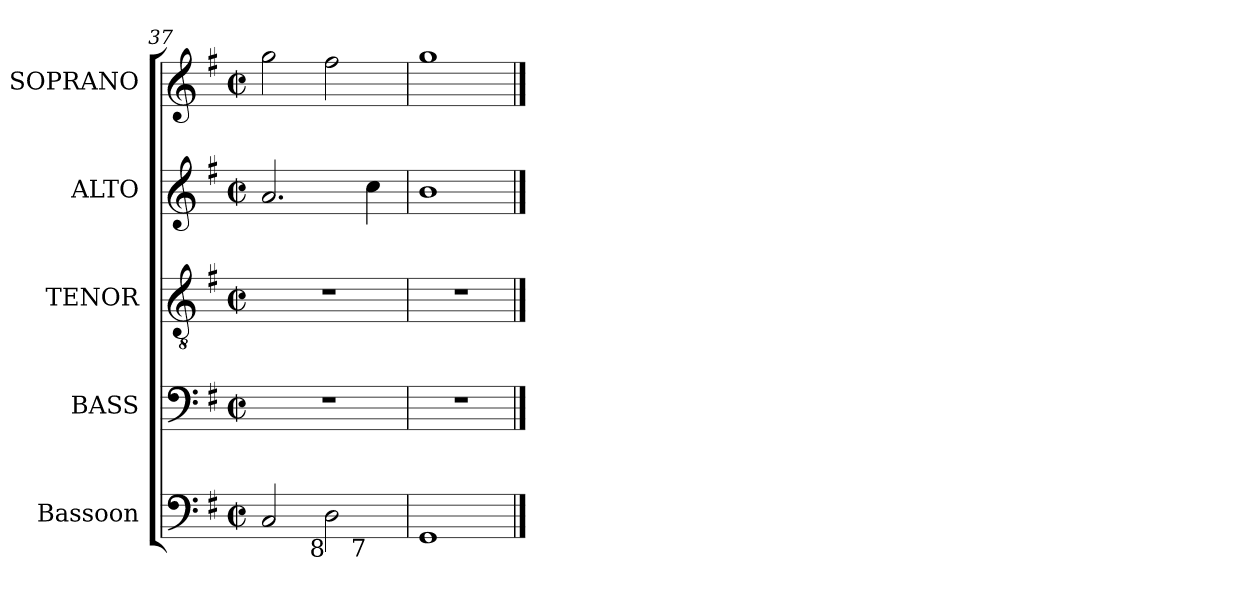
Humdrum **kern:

**kern	**kern	**kern	**kern	**kern
*part5	*part4	*part3	*part2	*part1
*staff5	*staff4	*staff3	*staff2	*staff1
*I"Bassoon	*I"BASS	*I"TENOR	*I"ALTO	*I"SOPRANO
*I'Bsn.	*I'B.	*I'T.	*I'A.	*I'S.
*clefF4	*clefF4	*clefGv2	*clefG2	*clefG2
*	*	*ITrd7c12	*	*
*k[f#]	*k[f#]	*k[f#]	*k[f#]	*k[f#]
*G:	*G:	*G:	*G:	*G:
*M2/2	*M2/2	*M2/2	*M2/2	*M2/2
*met(c|)	*met(c|)	*met(c|)	*met(c|)	*met(c|)
=37	=37	=37	=37	=37
!LO:TX:b:rj:t=6	!	!	!	!
!LO:TX:t=5	!	!	!	!
*^	*	*	*	*
2Ci/	2.ryy	1r	1r	2.ai/	2ggi\
!LO:TX:b:rj:t=8	!	!	!	!	!
2Di\	.	.	.	.	2ff#i\
!	!LO:TX:b:rj:t=7	!	!	!	!
.	4ryy	.	.	4cci\	.
*v	*v	*	*	*	*
=38	=38	=38	=38	=38
1GGi	1r	1r	1bi	1ggi
==	==	==	==	==
*-	*-	*-	*-	*-
